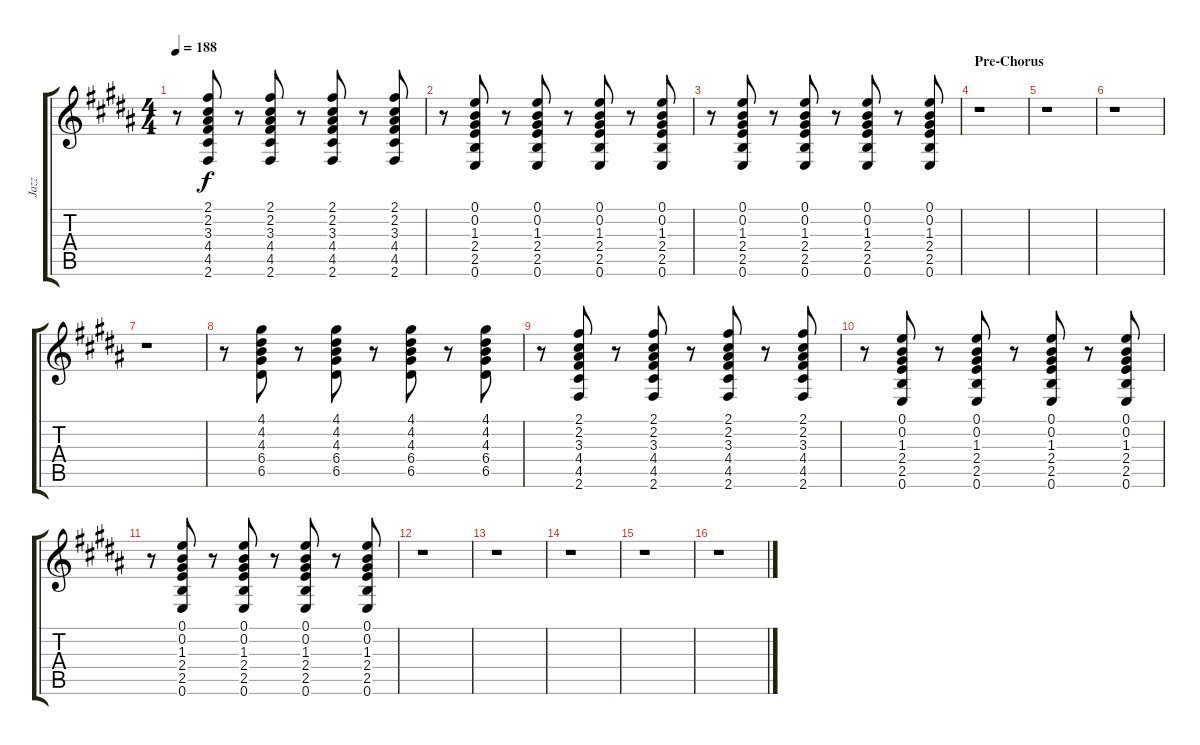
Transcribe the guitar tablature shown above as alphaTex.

\track ("Jazz" "Jazz") {instrument electricguitarjazz}
\staff {score tabs}
\tuning (E4 B3 G3 D3 A2 E2) {hide}
\ts (4 4)
\tempo 188
\clef g2
\ks b
r.8{dy f} (2.1 2.2 3.3 4.4 4.5 2.6).8 r.8 (2.1 2.2 3.3 4.4 4.5 2.6).8 r.8 (2.1 2.2 3.3 4.4 4.5 2.6).8 r.8 (2.1 2.2 3.3 4.4 4.5 2.6).8 |
r.8 (0.1 0.2 1.3 2.4 2.5 0.6).8 r.8 (0.1 0.2 1.3 2.4 2.5 0.6).8 r.8 (0.1 0.2 1.3 2.4 2.5 0.6).8 r.8 (0.1 0.2 1.3 2.4 2.5 0.6).8 |
r.8 (0.1 0.2 1.3 2.4 2.5 0.6).8 r.8 (0.1 0.2 1.3 2.4 2.5 0.6).8 r.8 (0.1 0.2 1.3 2.4 2.5 0.6).8 r.8 (0.1 0.2 1.3 2.4 2.5 0.6).8 |
\section ("" "Pre-Chorus")
r.1 |
r.1 |
r.1 |
r.1 |
r.8 (4.1 4.2 4.3 6.4 6.5).8 r.8 (4.1 4.2 4.3 6.4 6.5).8 r.8 (4.1 4.2 4.3 6.4 6.5).8 r.8 (4.1 4.2 4.3 6.4 6.5).8 |
r.8 (2.1 2.2 3.3 4.4 4.5 2.6).8 r.8 (2.1 2.2 3.3 4.4 4.5 2.6).8 r.8 (2.1 2.2 3.3 4.4 4.5 2.6).8 r.8 (2.1 2.2 3.3 4.4 4.5 2.6).8 |
r.8 (0.1 0.2 1.3 2.4 2.5 0.6).8 r.8 (0.1 0.2 1.3 2.4 2.5 0.6).8 r.8 (0.1 0.2 1.3 2.4 2.5 0.6).8 r.8 (0.1 0.2 1.3 2.4 2.5 0.6).8 |
r.8 (0.1 0.2 1.3 2.4 2.5 0.6).8 r.8 (0.1 0.2 1.3 2.4 2.5 0.6).8 r.8 (0.1 0.2 1.3 2.4 2.5 0.6).8 r.8 (0.1 0.2 1.3 2.4 2.5 0.6).8 |
r.1 |
r.1 |
r.1 |
r.1 |
r.1
